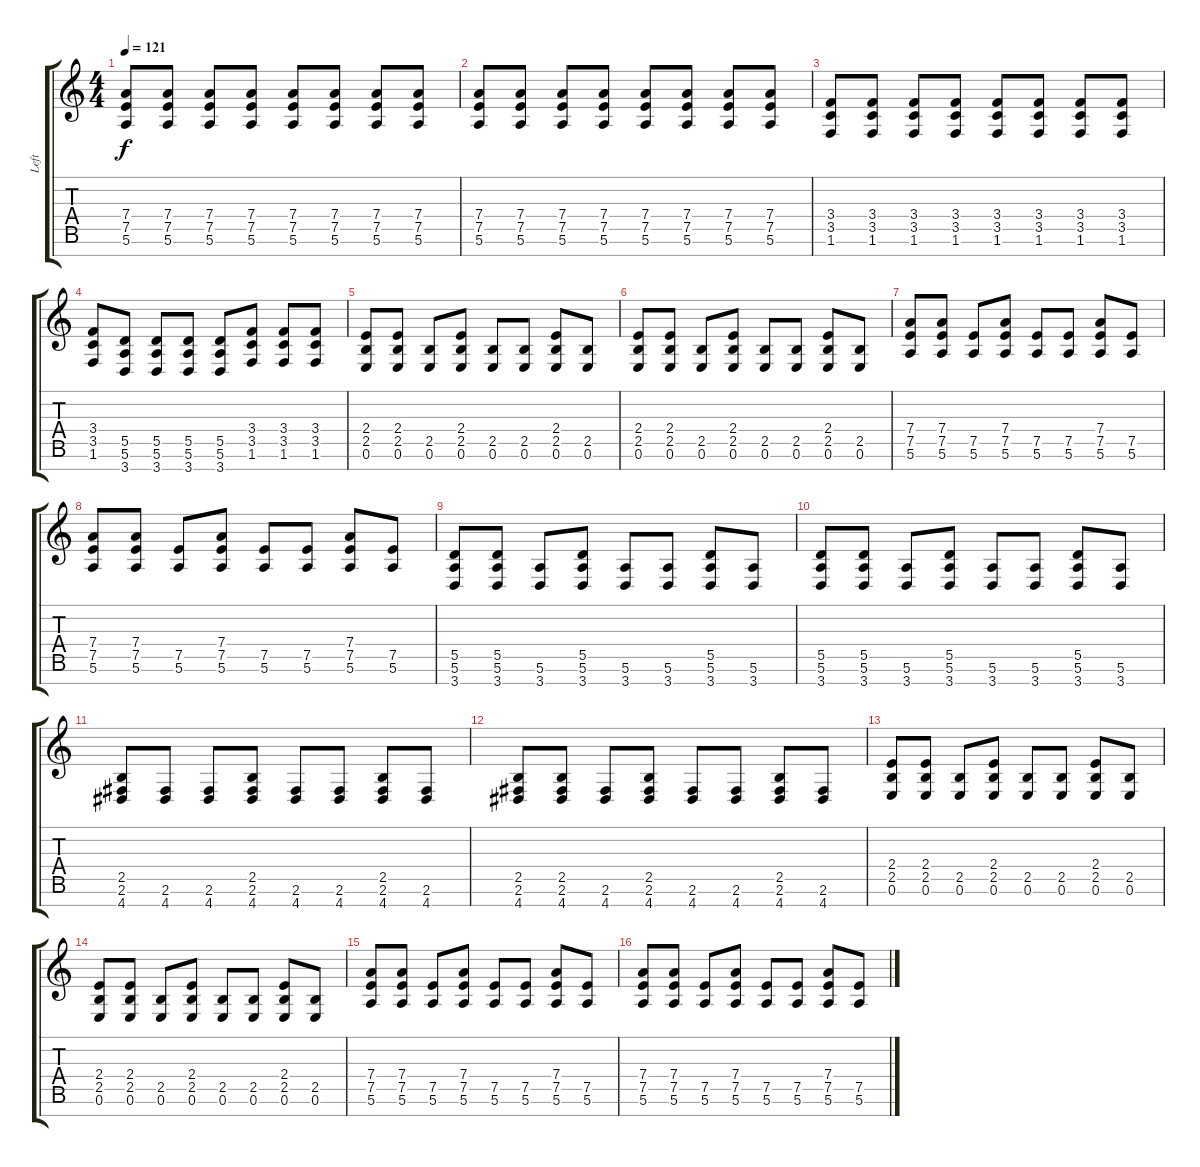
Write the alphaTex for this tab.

\track ("Left" "Left") {instrument distortionguitar}
\staff {score tabs}
\tuning (E4 B3 G3 D3 A2 E2 B1) {hide}
\ts (4 4)
\tempo 121
\clef g2
\ks c
(7.4 7.5 5.6).8{dy f} (7.4 7.5 5.6).8 (7.4 7.5 5.6).8 (7.4 7.5 5.6).8 (7.4 7.5 5.6).8 (7.4 7.5 5.6).8 (7.4 7.5 5.6).8 (7.4 7.5 5.6).8 |
(7.4 7.5 5.6).8 (7.4 7.5 5.6).8 (7.4 7.5 5.6).8 (7.4 7.5 5.6).8 (7.4 7.5 5.6).8 (7.4 7.5 5.6).8 (7.4 7.5 5.6).8 (7.4 7.5 5.6).8 |
(3.4 3.5 1.6).8 (3.4 3.5 1.6).8 (3.4 3.5 1.6).8 (3.4 3.5 1.6).8 (3.4 3.5 1.6).8 (3.4 3.5 1.6).8 (3.4 3.5 1.6).8 (3.4 3.5 1.6).8 |
(3.4 3.5 1.6).8 (5.5 5.6 3.7).8 (5.5 5.6 3.7).8 (5.5 5.6 3.7).8 (5.5 5.6 3.7).8 (3.4 3.5 1.6).8 (3.4 3.5 1.6).8 (3.4 3.5 1.6).8 |
(2.4 2.5 0.6).8 (2.4 2.5 0.6).8 (2.5 0.6).8 (2.4 2.5 0.6).8 (2.5 0.6).8 (2.5 0.6).8 (2.4 2.5 0.6).8 (2.5 0.6).8 |
(2.4 2.5 0.6).8 (2.4 2.5 0.6).8 (2.5 0.6).8 (2.4 2.5 0.6).8 (2.5 0.6).8 (2.5 0.6).8 (2.4 2.5 0.6).8 (2.5 0.6).8 |
(7.4 7.5 5.6).8 (7.4 7.5 5.6).8 (7.5 5.6).8 (7.4 7.5 5.6).8 (7.5 5.6).8 (7.5 5.6).8 (7.4 7.5 5.6).8 (7.5 5.6).8 |
(7.4 7.5 5.6).8 (7.4 7.5 5.6).8 (7.5 5.6).8 (7.4 7.5 5.6).8 (7.5 5.6).8 (7.5 5.6).8 (7.4 7.5 5.6).8 (7.5 5.6).8 |
(5.5 5.6 3.7).8 (5.5 5.6 3.7).8 (5.6 3.7).8 (5.5 5.6 3.7).8 (5.6 3.7).8 (5.6 3.7).8 (5.5 5.6 3.7).8 (5.6 3.7).8 |
(5.5 5.6 3.7).8 (5.5 5.6 3.7).8 (5.6 3.7).8 (5.5 5.6 3.7).8 (5.6 3.7).8 (5.6 3.7).8 (5.5 5.6 3.7).8 (5.6 3.7).8 |
(2.5 2.6 4.7).8 (2.6 4.7).8 (2.6 4.7).8 (2.5 2.6 4.7).8 (2.6 4.7).8 (2.6 4.7).8 (2.5 2.6 4.7).8 (2.6 4.7).8 |
(2.5 2.6 4.7).8 (2.5 2.6 4.7).8 (2.6 4.7).8 (2.5 2.6 4.7).8 (2.6 4.7).8 (2.6 4.7).8 (2.5 2.6 4.7).8 (2.6 4.7).8 |
(2.4 2.5 0.6).8 (2.4 2.5 0.6).8 (2.5 0.6).8 (2.4 2.5 0.6).8 (2.5 0.6).8 (2.5 0.6).8 (2.4 2.5 0.6).8 (2.5 0.6).8 |
(2.4 2.5 0.6).8 (2.4 2.5 0.6).8 (2.5 0.6).8 (2.4 2.5 0.6).8 (2.5 0.6).8 (2.5 0.6).8 (2.4 2.5 0.6).8 (2.5 0.6).8 |
(7.4 7.5 5.6).8 (7.4 7.5 5.6).8 (7.5 5.6).8 (7.4 7.5 5.6).8 (7.5 5.6).8 (7.5 5.6).8 (7.4 7.5 5.6).8 (7.5 5.6).8 |
(7.4 7.5 5.6).8 (7.4 7.5 5.6).8 (7.5 5.6).8 (7.4 7.5 5.6).8 (7.5 5.6).8 (7.5 5.6).8 (7.4 7.5 5.6).8 (7.5 5.6).8
